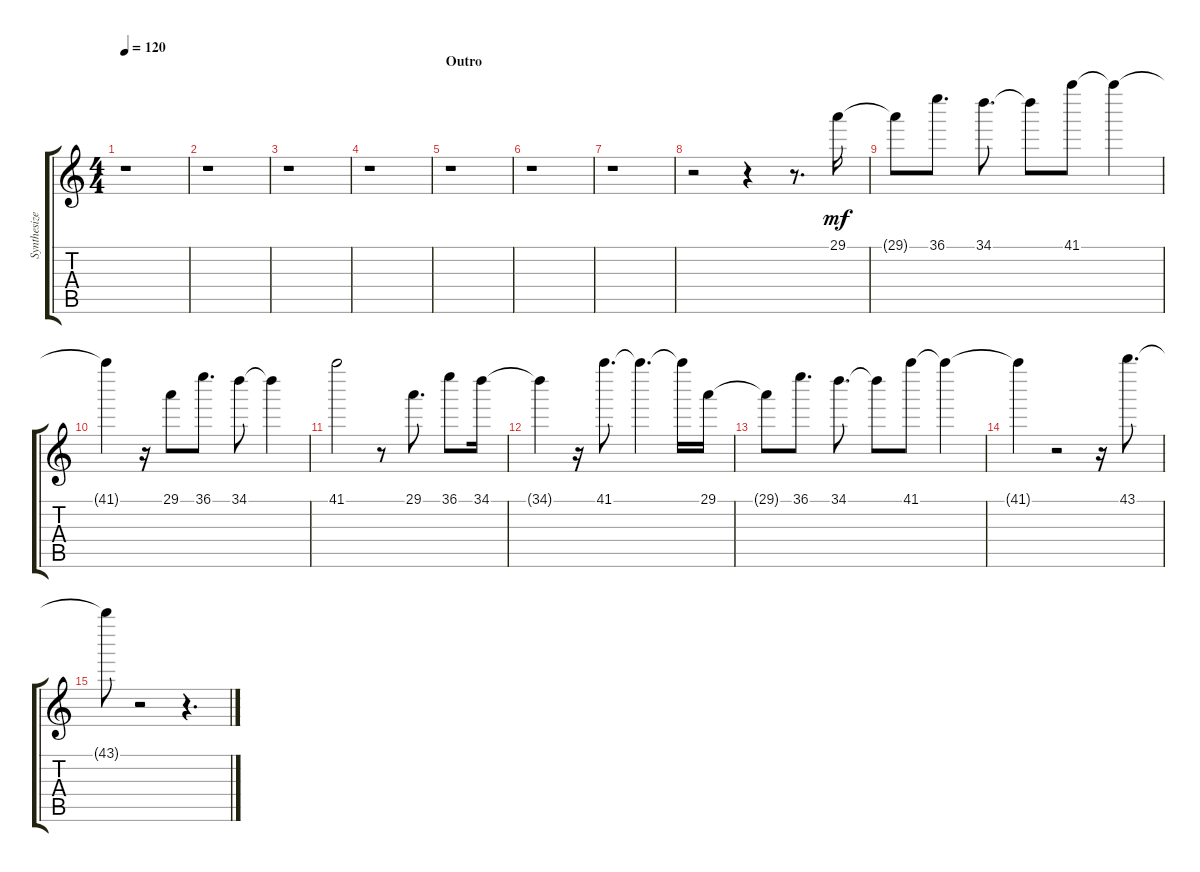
\track ("Synthesizer" "Synthesize") {instrument fx3crystal}
\staff {score tabs}
\tuning (E4 B3 G3 D3 A2 E2) {hide}
\ts (4 4)
\tempo 120
\clef g2
\ks aminor
r.1{dy mf} |
r.1 |
r.1 |
r.1 |
\section ("" "Outro")
r.1 |
r.1 |
r.1 |
r.2 r.4 r.8{d} 29.1.16 |
29.1{t}.8 36.1.8{d} 34.1.8{d} 34.1{t}.8 41.1.8 41.1{t}.4 |
41.1{t}.4 r.16 29.1.8 36.1.8{d} 34.1.8 34.1{t}.4 |
41.1.2 r.8 29.1.8{d} 36.1.8 34.1.16 |
34.1{t}.4 r.16 41.1.8{d} 41.1{t}.4{d} 41.1{t}.16 29.1.16 |
29.1{t}.8 36.1.8{d} 34.1.8{d} 34.1{t}.8 41.1.8 41.1{t}.4 |
41.1{t}.4 r.2 r.16 43.1.8{d} |
43.1{t}.8 r.2 r.4{d}
